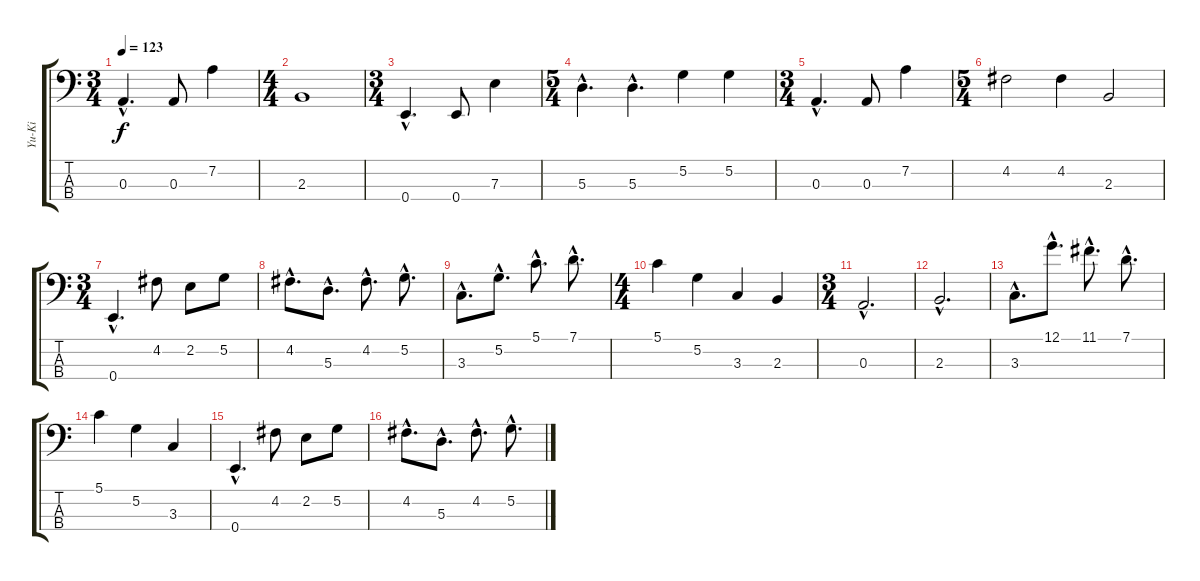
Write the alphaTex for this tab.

\track ("Yu-Ki" "Yu-Ki") {instrument fretlessbass}
\staff {score tabs}
\tuning (G2 D2 A1 E1) {hide}
\ts (3 4)
\tempo 123
\clef f4
\ks c
0.3{hac}.4{d dy f} 0.3.8 7.2.4 |
\ts (4 4)
2.3.1 |
\ts (3 4)
0.4{hac}.4{d} 0.4.8 7.3.4 |
\ts (5 4)
5.3{hac}.4{d} 5.3{hac}.4{d} 5.2.4 5.2.4 |
\ts (3 4)
0.3{hac}.4{d} 0.3.8 7.2.4 |
\ts (5 4)
4.2.2 4.2.4 2.3.2 |
\ts (3 4)
0.4{hac}.4{d} 4.2.8 2.2.8 5.2.8 |
4.2{hac}.8{d} 5.3{hac}.8{d} 4.2{hac}.8{d} 5.2{hac}.8{d} |
3.3{hac}.8{d} 5.2{hac}.8{d} 5.1{hac}.8{d} 7.1{hac}.8{d} |
\ts (4 4)
5.1.4 5.2.4 3.3.4 2.3.4 |
\ts (3 4)
0.3{hac}.2{d} |
2.3{hac}.2{d} |
3.3{hac}.8{d} 12.1{hac}.8{d} 11.1{hac}.8{d} 7.1{hac}.8{d} |
5.1.4 5.2.4 3.3.4 |
0.4{hac}.4{d} 4.2.8 2.2.8 5.2.8 |
4.2{hac}.8{d} 5.3{hac}.8{d} 4.2{hac}.8{d} 5.2{hac}.8{d}
